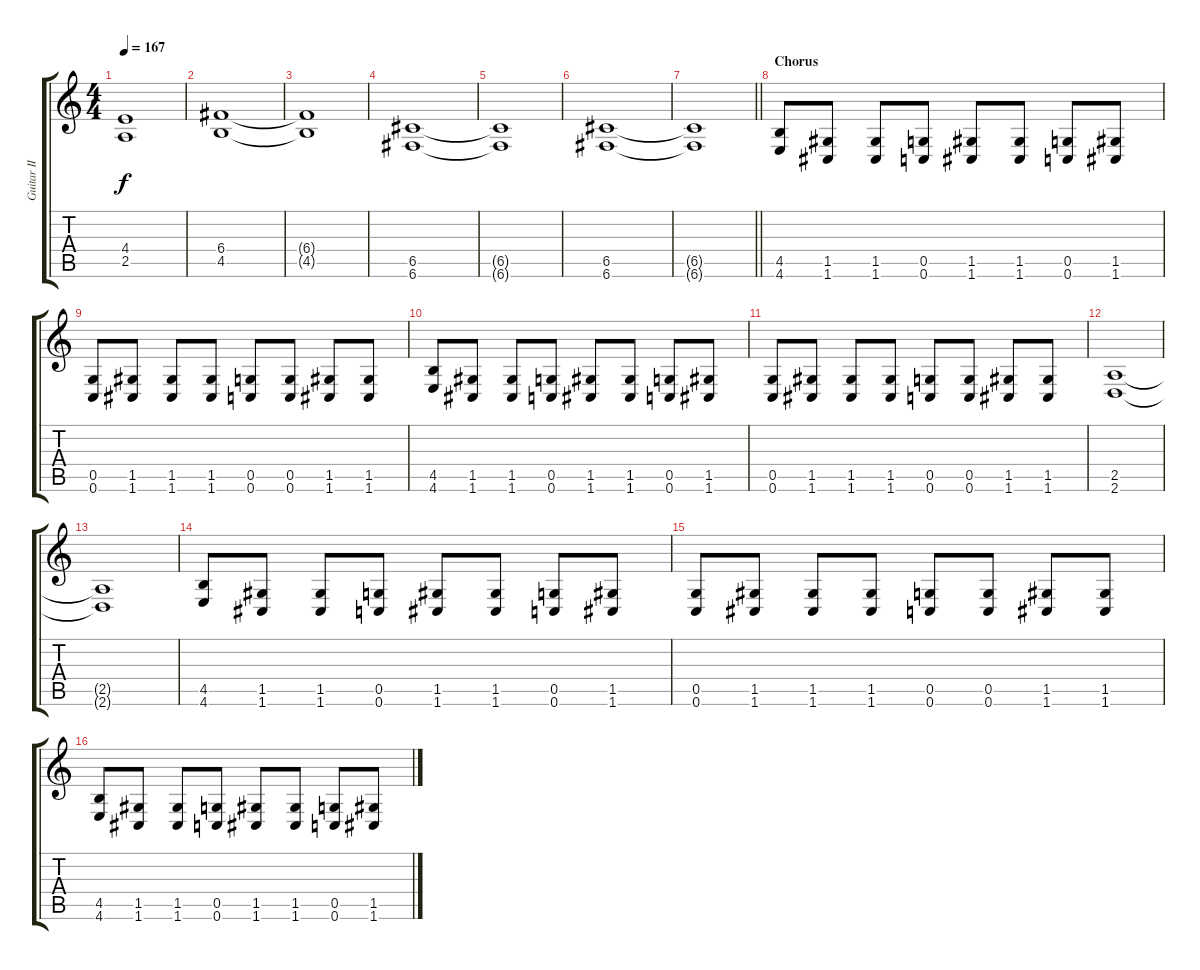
\track ("Guitar II" "Guitar II") {instrument overdrivenguitar}
\staff {score tabs}
\tuning (D4 A3 F3 C3 G2 C2) {hide}
\ts (4 4)
\tempo 167
\clef g2
\ks c
(4.4{t} 2.5{t}).1{dy f} |
(6.4 4.5).1 |
(6.4{t} 4.5{t}).1 |
(6.5 6.6).1 |
(6.5{t} 6.6{t}).1 |
(6.5 6.6).1 |
\barLineRight lightlight
(6.5{t} 6.6{t}).1 |
\section ("" "Chorus")
(4.5 4.6).8 (1.5 1.6).8 (1.5 1.6).8 (0.5 0.6).8 (1.5 1.6).8 (1.5 1.6).8 (0.5 0.6).8 (1.5 1.6).8 |
(0.5 0.6).8 (1.5 1.6).8 (1.5 1.6).8 (1.5 1.6).8 (0.5 0.6).8 (0.5 0.6).8 (1.5 1.6).8 (1.5 1.6).8 |
(4.5 4.6).8 (1.5 1.6).8 (1.5 1.6).8 (0.5 0.6).8 (1.5 1.6).8 (1.5 1.6).8 (0.5 0.6).8 (1.5 1.6).8 |
(0.5 0.6).8 (1.5 1.6).8 (1.5 1.6).8 (1.5 1.6).8 (0.5 0.6).8 (0.5 0.6).8 (1.5 1.6).8 (1.5 1.6).8 |
(2.5 2.6).1 |
(2.5{t} 2.6{t}).1 |
(4.5 4.6).8 (1.5 1.6).8 (1.5 1.6).8 (0.5 0.6).8 (1.5 1.6).8 (1.5 1.6).8 (0.5 0.6).8 (1.5 1.6).8 |
(0.5 0.6).8 (1.5 1.6).8 (1.5 1.6).8 (1.5 1.6).8 (0.5 0.6).8 (0.5 0.6).8 (1.5 1.6).8 (1.5 1.6).8 |
(4.5 4.6).8 (1.5 1.6).8 (1.5 1.6).8 (0.5 0.6).8 (1.5 1.6).8 (1.5 1.6).8 (0.5 0.6).8 (1.5 1.6).8
